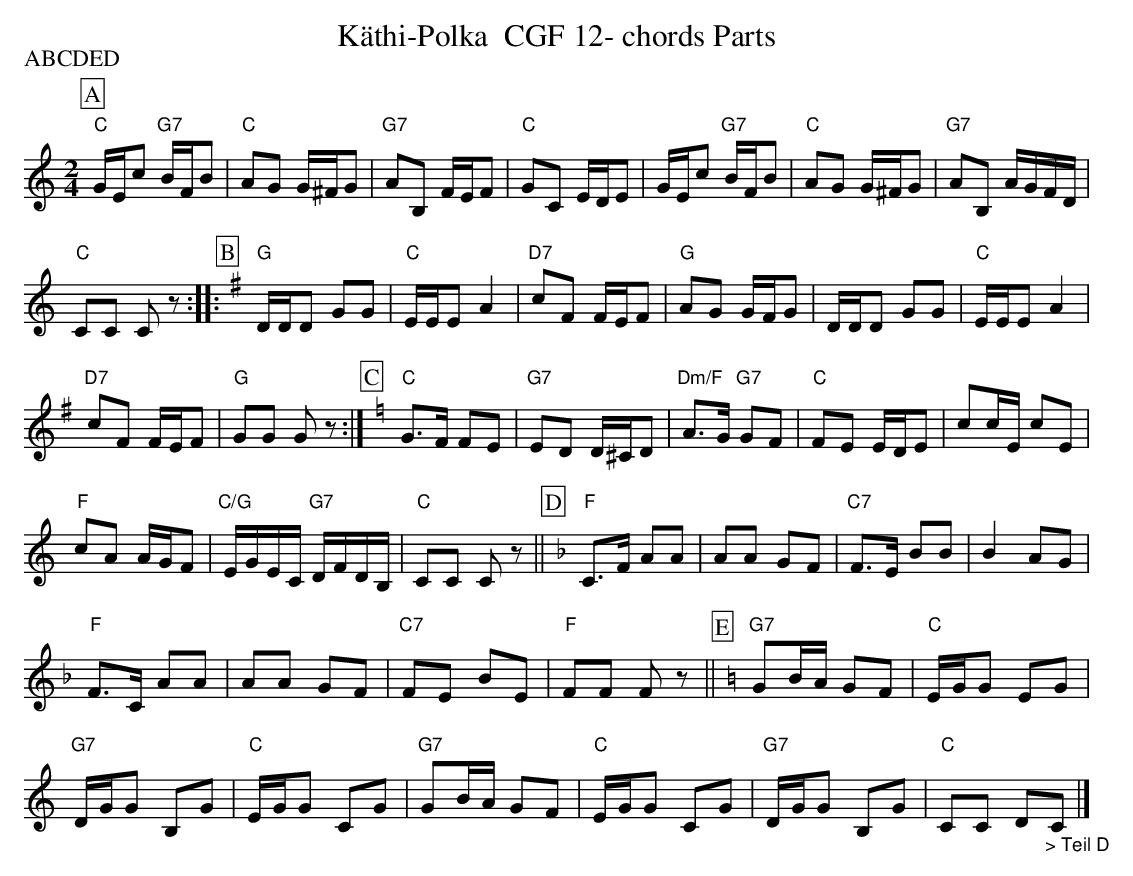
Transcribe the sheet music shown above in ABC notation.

X:1
T:K\"athi-Polka  CGF 12- chords Parts
P:ABCDED
M:2/4
L:1/16
K:Cmaj%%MIDI gchordon
[P:A] "C"GEc2 "G7"BFB2 | "C"A2G2 G^FG2 | "G7"A2B,2 FEF2 | "C"G2C2 EDE2 | GEc2 "G7"BFB2 | "C"A2G2 G^FG2 | "G7"A2B,2 AGFD |
"C"C2C2 C2z2 :: [P:B] [K:Gmaj] "G"DDD2 G2G2 | "C"EEE2 A4 | "D7"c2F2 FEF2 | "G"A2G2 GFG2 | DDD2 G2G2 | "C"EEE2 A4 |
"D7"c2F2 FEF2 | "G"G2G2 G2z2 :| [P:C] [K:Cmaj] "C"G3F F2E2 | "G7"E2D2 D^CD2 | "Dm/F"A3G "G7"G2F2 | "C"F2E2 EDE2 | c2cE c2E2 |
"F"c2A2 AGF2 | "C/G"EGEC "G7"DFDB, | "C"C2C2 C2z2 || [P:D] [K:Fmaj] "F"C3F A2A2 | A2A2 G2F2 | "C7"F3E B2B2 | B4A2G2 |
"F"F3C A2A2 | A2A2 G2F2 | "C7"F2E2 B2E2 | "F"F2F2 F2z2 || [P:E] [K:Cmaj] "G7"G2BA G2F2 | "C"EGG2 E2G2 |
"G7"DGG2 B,2G2 | "C"EGG2 C2G2 | "G7"G2BA G2F2 | "C"EGG2 C2G2 | "G7"DGG2 B,2G2 | "C"C2C2 D2"_> Teil D"C2 |]
